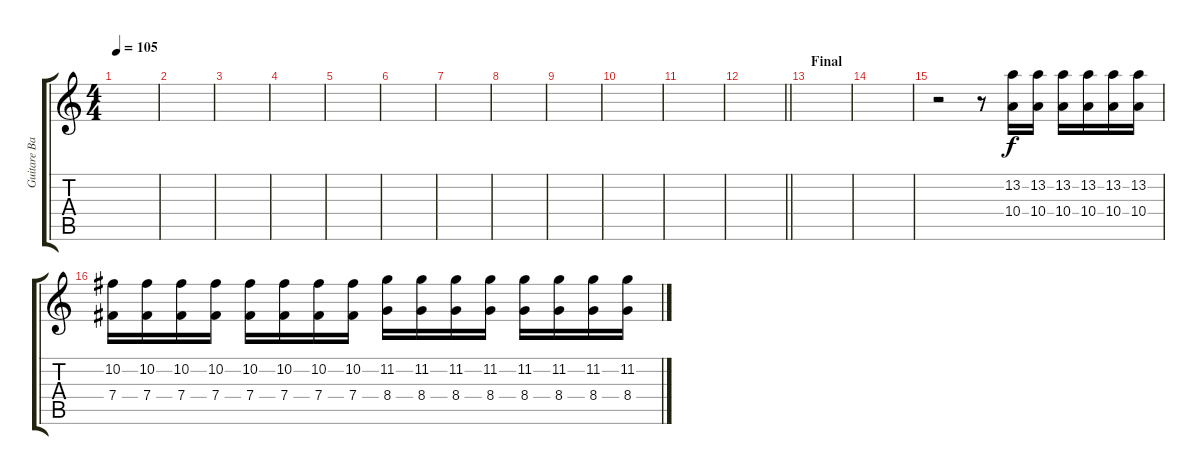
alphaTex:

\track ("Guitare Background" "Guitare Ba") {instrument distortionguitar}
\staff {score tabs}
\tuning (Db4 Ab3 E3 B2 Gb2 B1) {hide}
\ts (4 4)
\tempo 105
\clef g2
\ks c
|
|
|
|
|
|
|
|
|
|
|
\barLineRight lightlight
|
\section ("" "Final")
|
|
r.2 r.8 (13.2 10.4).16 (13.2 10.4).16 (13.2 10.4).16 (13.2 10.4).16 (13.2 10.4).16 (13.2 10.4).16 |
(10.2 7.4).16 (10.2 7.4).16 (10.2 7.4).16 (10.2 7.4).16 (10.2 7.4).16 (10.2 7.4).16 (10.2 7.4).16 (10.2 7.4).16 (11.2 8.4).16 (11.2 8.4).16 (11.2 8.4).16 (11.2 8.4).16 (11.2 8.4).16 (11.2 8.4).16 (11.2 8.4).16 (11.2 8.4).16
